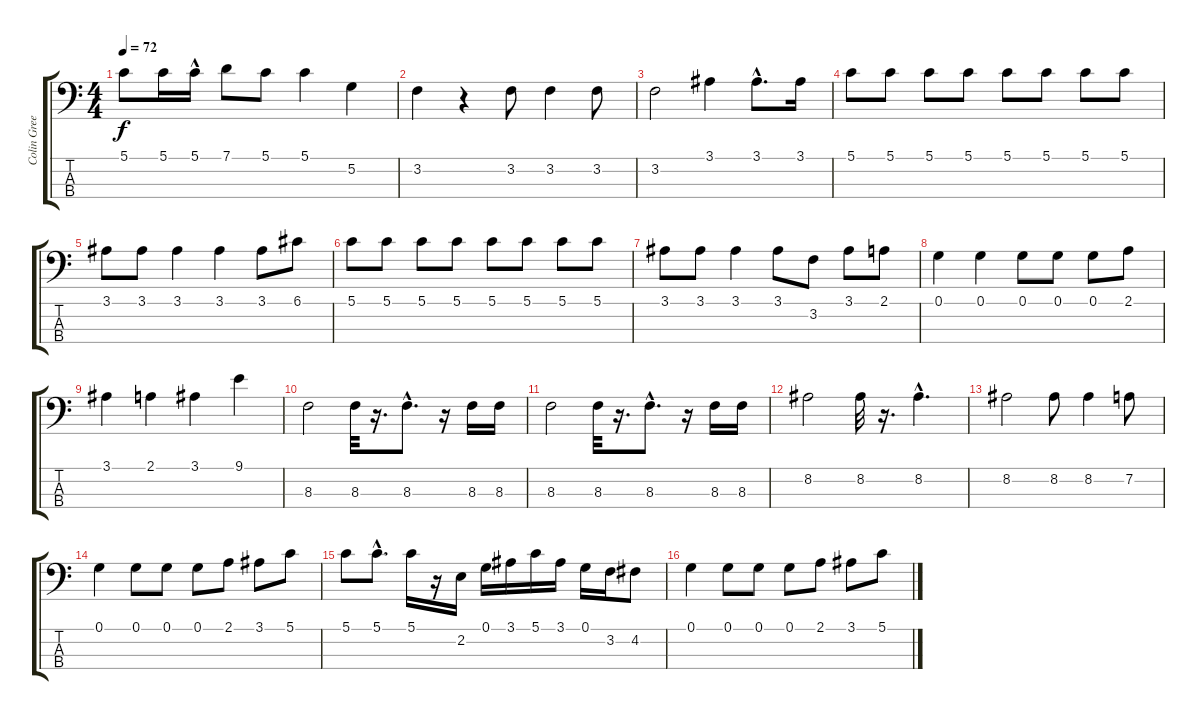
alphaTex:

\track ("Colin Greenwood- Bass" "Colin Gree") {instrument acousticbass}
\staff {score tabs}
\tuning (G2 D2 A1 E1) {hide}
\ts (4 4)
\tempo 72
\clef f4
\ks c
5.1.8{dy f} 5.1.16 5.1{hac}.16 7.1.8 5.1.8 5.1.4 5.2.4 |
3.2.4 r.4 3.2.8 3.2.4 3.2.8 |
3.2.2 3.1.4 3.1{hac}.8{d} 3.1.16 |
5.1.8 5.1.8 5.1.8 5.1.8 5.1.8 5.1.8 5.1.8 5.1.8 |
3.1.8 3.1.8 3.1.4 3.1.4 3.1.8 6.1.8 |
5.1.8 5.1.8 5.1.8 5.1.8 5.1.8 5.1.8 5.1.8 5.1.8 |
3.1.8 3.1.8 3.1.4 3.1.8 3.2.8 3.1.8 2.1.8 |
0.1.4 0.1.4 0.1.8 0.1.8 0.1.8 2.1.8 |
3.1.4 2.1.4 3.1.4 9.1.4 |
8.3.2 8.3.32 r.16{d} 8.3{hac}.8{d} r.16 8.3.16 8.3.16 |
8.3.2 8.3.32 r.16{d} 8.3{hac}.8{d} r.16 8.3.16 8.3.16 |
8.2.2 8.2.32 r.16{d} 8.2{hac}.4{d} |
8.2.2 8.2.8 8.2.4 7.2.8 |
0.1.4 0.1.8 0.1.8 0.1.8 2.1.8 3.1.8 5.1.8 |
5.1.8 5.1{hac}.8{d} 5.1.16 r.16 2.2.16 0.1.16 3.1.16 5.1.16 3.1.16 0.1.16 3.2.16 4.2.8 |
0.1.4 0.1.8 0.1.8 0.1.8 2.1.8 3.1.8 5.1.8
